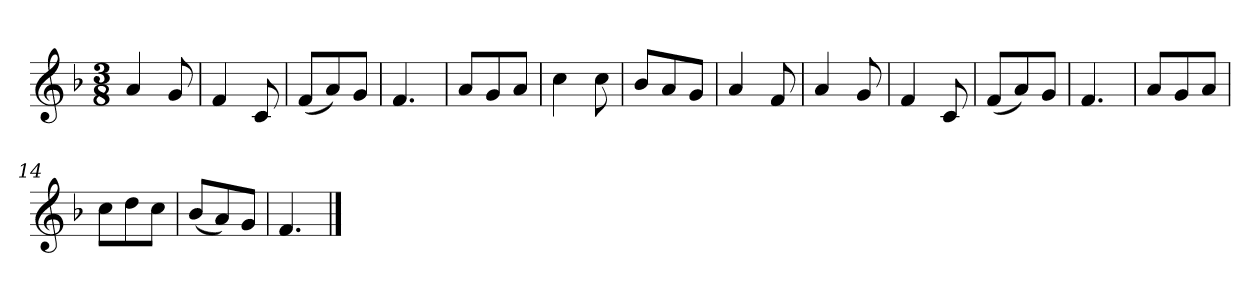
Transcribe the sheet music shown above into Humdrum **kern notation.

**kern
*part1
*staff1
*k[b-]
*M3/8
*MM120
=1
4a
8g
=2
4f
8c
=3
(8fL
8a)
8gJ
=4
4.f
=5
8aL
8g
8aJ
=6
4cc
8cc
=7
8b-L
8a
8gJ
=8
4a
8f
=9
4a
8g
=10
4f
8c
=11
(8fL
8a)
8gJ
=12
4.f
=13
8aL
8g
8aJ
=14
8ccL
8dd
8ccJ
=15
(8b-L
8a)
8gJ
=16
4.f
==
*-
